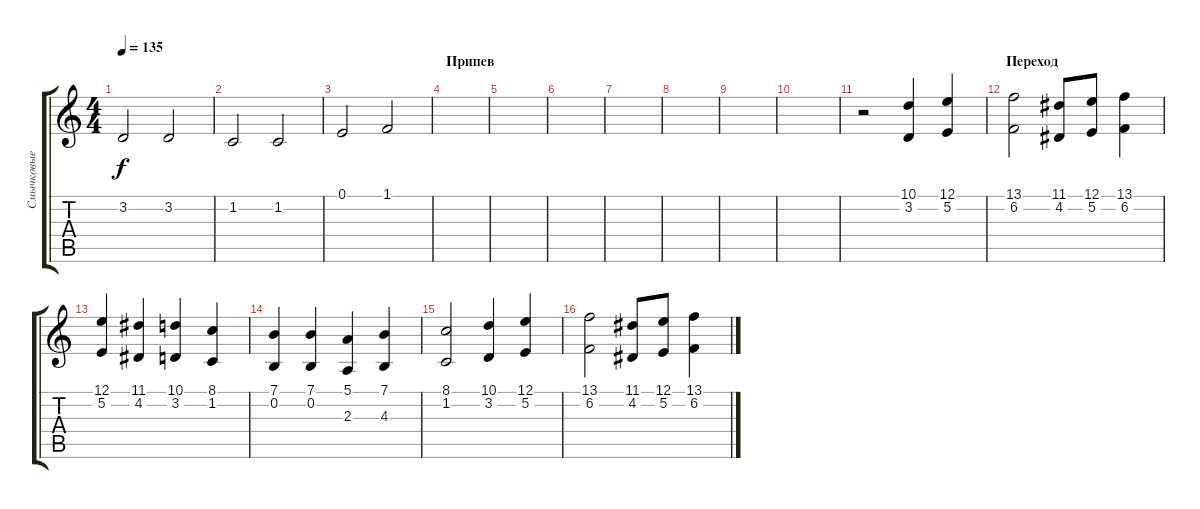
\track ("Смычковые 2" "Смычковые ") {instrument stringensemble1}
\staff {score tabs}
\tuning (E4 B3 G3 D3 A2 E2) {hide}
\ts (4 4)
\tempo 135
\clef g2
\ks c
3.2.2{dy f} 3.2.2 |
1.2.2 1.2.2 |
0.1.2 1.1.2 |
\section ("" "Припев")
|
|
|
|
|
|
|
r.2 (10.1 3.2).4 (12.1 5.2).4 |
\section ("" "Переход")
(13.1 6.2).2 (11.1 4.2).8 (12.1 5.2).8 (13.1 6.2).4 |
(12.1 5.2).4 (11.1 4.2).4 (10.1 3.2).4 (8.1 1.2).4 |
(7.1 0.2).4 (7.1 0.2).4 (5.1 2.3).4 (7.1 4.3).4 |
(8.1 1.2).2 (10.1 3.2).4 (12.1 5.2).4 |
(13.1 6.2).2 (11.1 4.2).8 (12.1 5.2).8 (13.1 6.2).4
